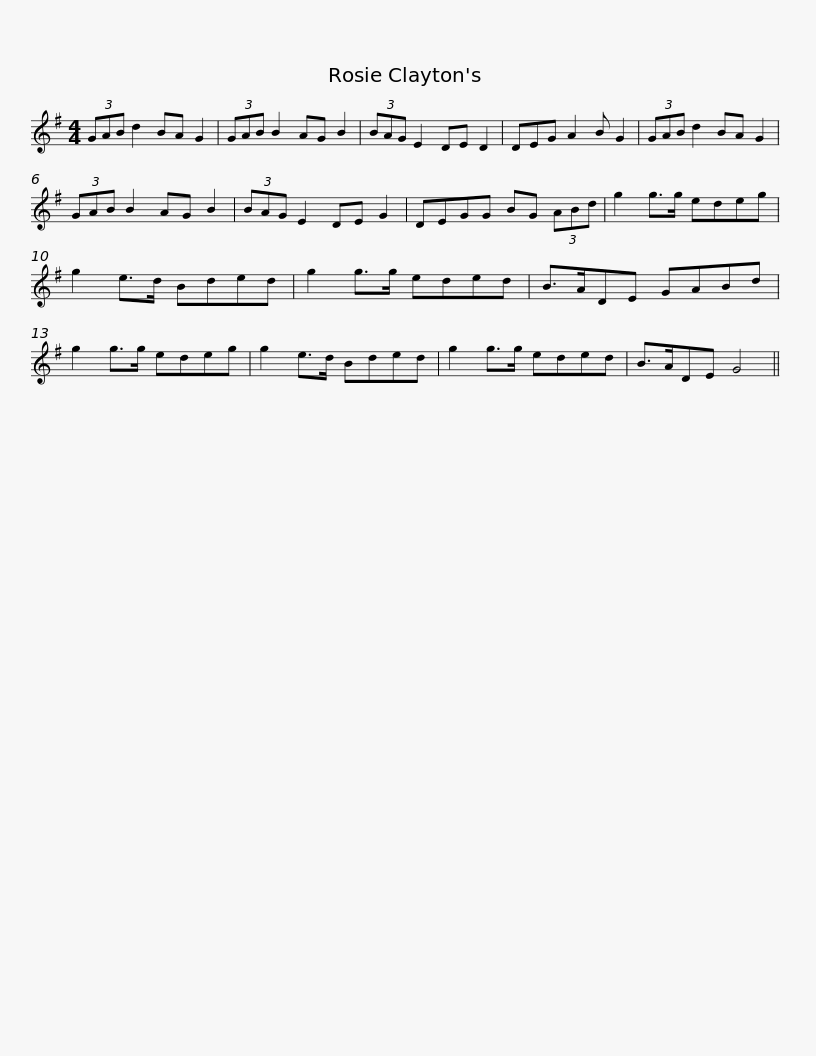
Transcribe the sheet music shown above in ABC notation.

X:1
L:1/8
M:4/4
I:linebreak $
K:G
V:1 treble
V:1
 (3GAB d2 BA G2 | (3GAB B2 AG B2 | (3BAG E2 DE D2 | DEG A2 B G2 | (3GAB d2 BA G2 | %5
 (3GAB B2 AG B2 |$ (3BAG E2 DE G2 | DEGG BG (3ABd | g2 g>g edeg | g2 e>d Bded | %10
 g2 g>g eded | B>ADE GABd |$ g2 g>g edeg | g2 e>d Bded | g2 g>g eded | %15
 B>ADE G4 || %16
